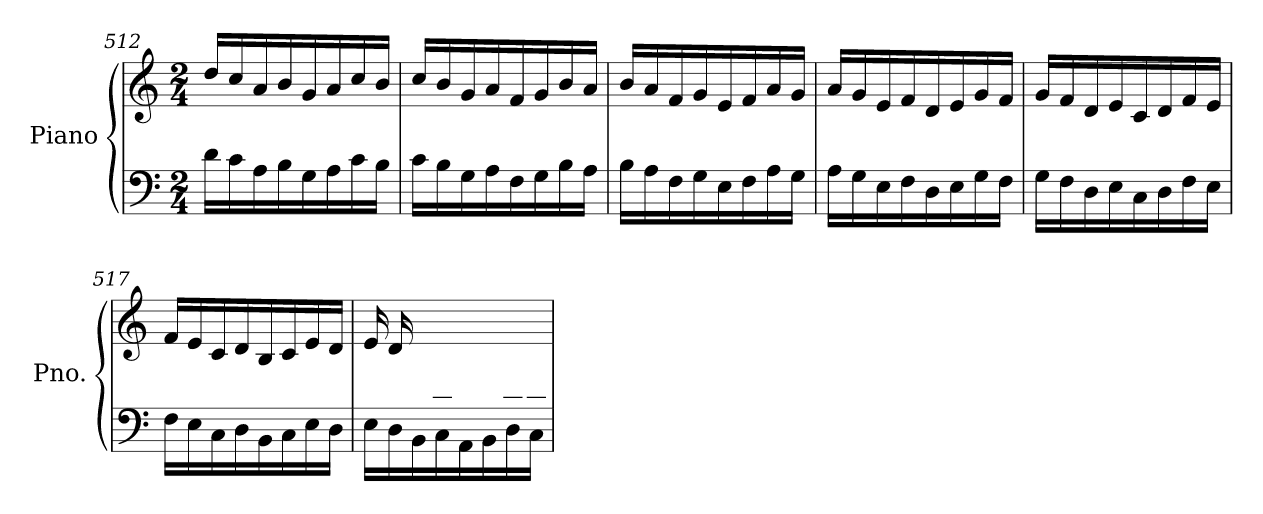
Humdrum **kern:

**kern	**kern
*part1	*part1
*staff2	*staff1
*I"Piano	*
*I'Pno.	*
!!LO:LB:g=z
*clefF4	*clefG2
*k[]	*k[]
*M2/4	*M2/4
=512	=512
16d\LL	16dd/LL
16c\	16cc/
16A\	16a/
16B\	16b/
16G\	16g/
16A\	16a/
16c\	16cc/
16B\JJ	16b/JJ
=513	=513
16c\LL	16cc/LL
16B\	16b/
16G\	16g/
16A\	16a/
16F\	16f/
16G\	16g/
16B\	16b/
16A\JJ	16a/JJ
=514	=514
16B\LL	16b/LL
16A\	16a/
16F\	16f/
16G\	16g/
16E\	16e/
16F\	16f/
16A\	16a/
16G\JJ	16g/JJ
=515	=515
16A\LL	16a/LL
16G\	16g/
16E\	16e/
16F\	16f/
16D\	16d/
16E\	16e/
16G\	16g/
16F\JJ	16f/JJ
=516	=516
16G\LL	16g/LL
16F\	16f/
16D\	16d/
16E\	16e/
16C\	16c/
16D\	16d/
16F\	16f/
16E\JJ	16e/JJ
=517	=517
16F\LL	16f/LL
16E\	16e/
16C\	16c/
16D\	16d/
16BB\	16B/
16C\	16c/
16E\	16e/
16D\JJ	16d/JJ
!!LO:LB:g=z
=518	=518
*^	*
8ryy	16E\LL	16e/LL
.	16D\	16d/
16B/	16BB\	4.ryy
16c/	16C\	.
16A/	16AA\	.
16B/	16BB\	.
16d/	16D\	.
16c/JJ	16C\JJ	.
*v	*v	*
=	=
*-	*-
